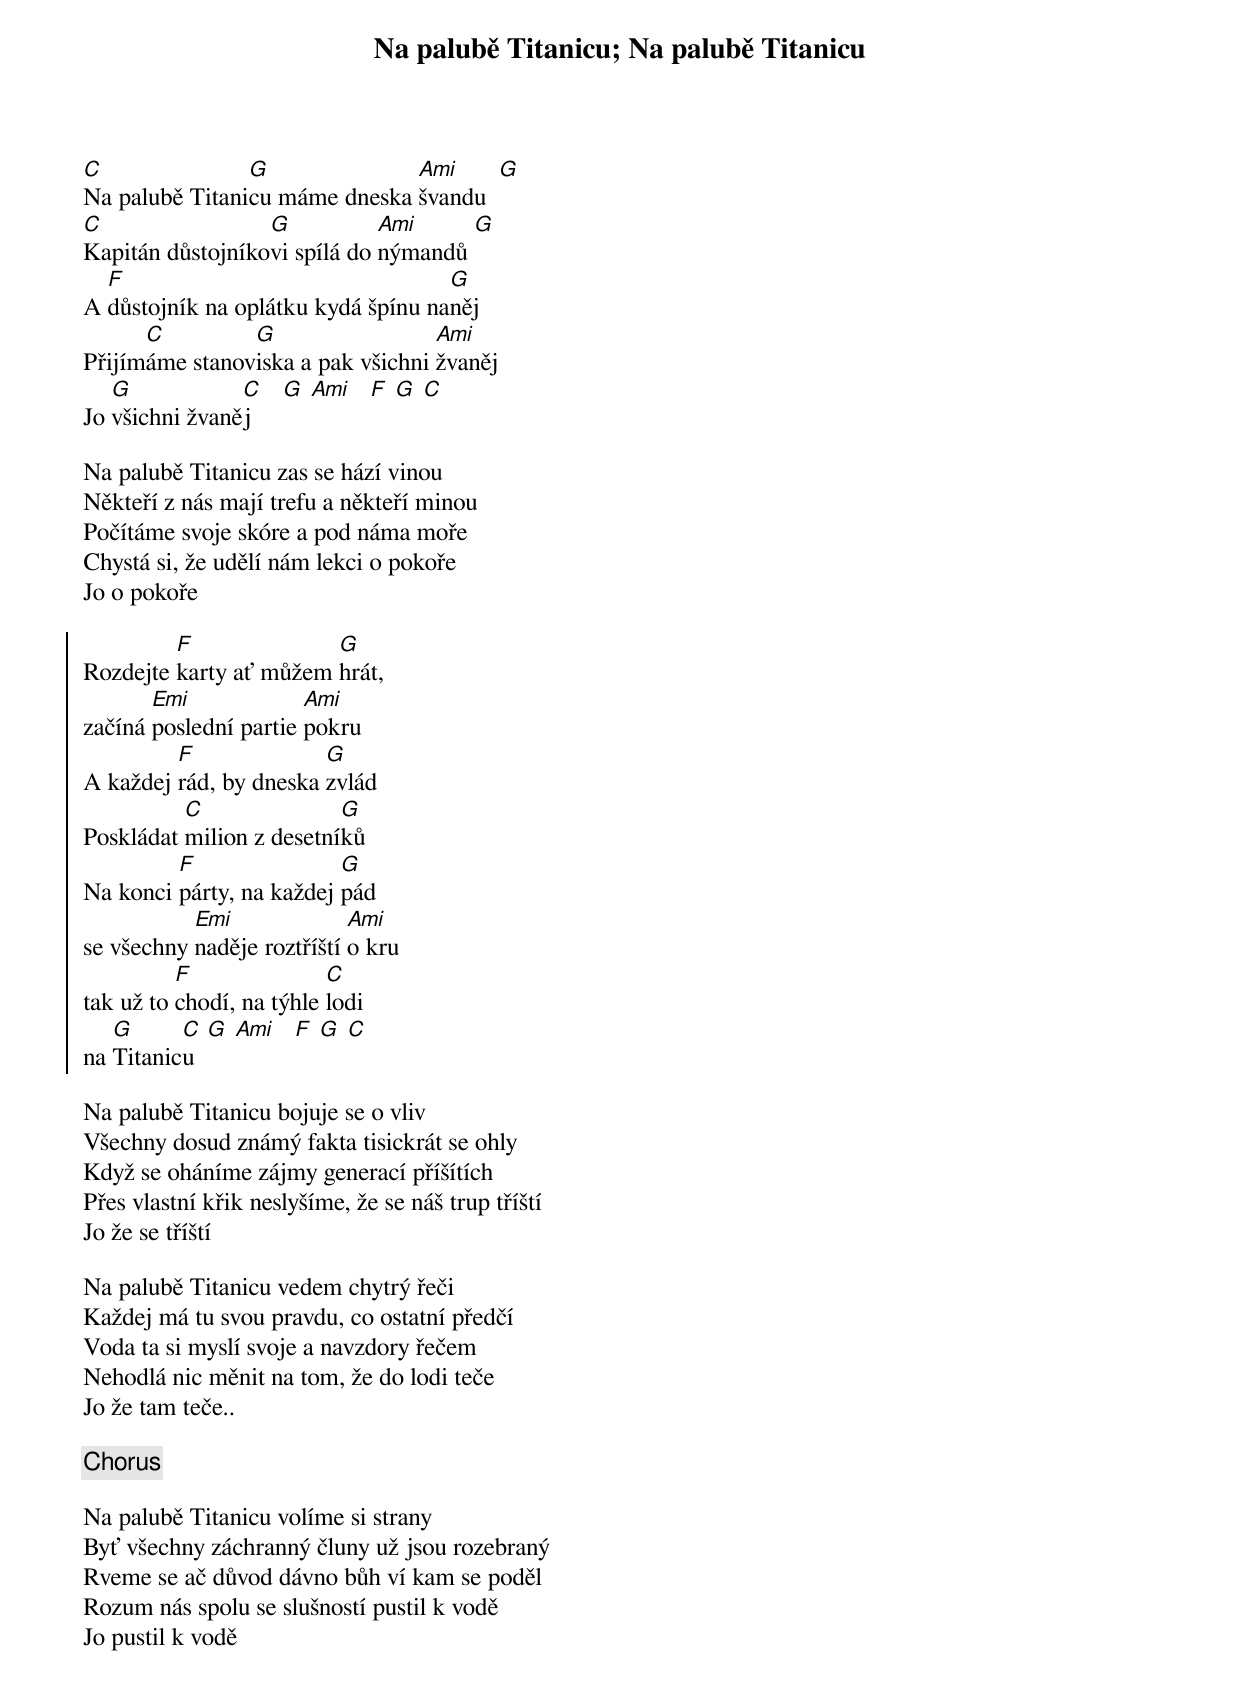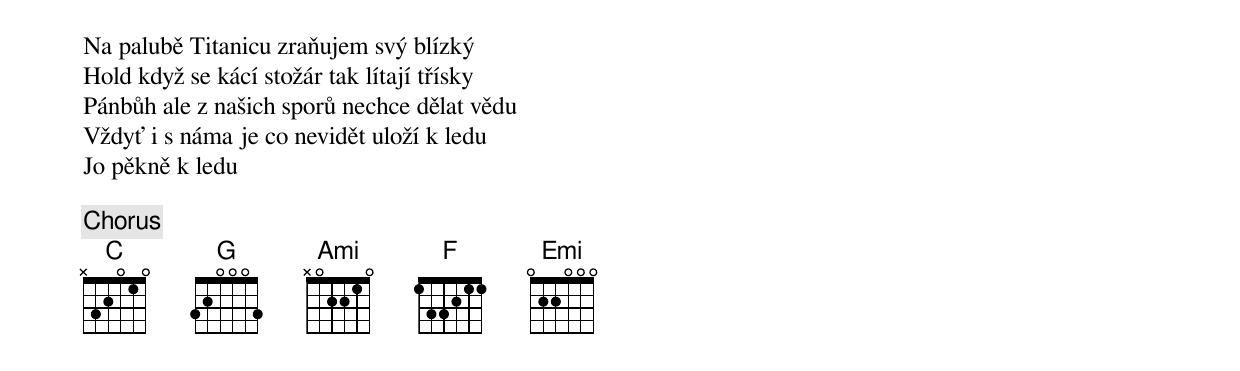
{title: Na palubě Titanicu}
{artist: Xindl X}
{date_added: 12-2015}
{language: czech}
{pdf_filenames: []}
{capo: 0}
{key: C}
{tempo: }
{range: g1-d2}
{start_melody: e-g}

{title: Na palubě Titanicu}

{start_of_verse}
[C]Na palubě Titani[G]cu máme dneska [Ami]švandu  [G]
[C]Kapitán důstojníko[G]vi spílá do [Ami]nýmandů [G]
A [F]důstojník na oplátku kydá špínu na[G]něj
Přijím[C]áme stanov[G]iska a pak všichni [Ami]žvaněj
Jo [G]všichni žvaně[C]j     [G] [Ami]   [F] [G] [C]
{end_of_verse}

{start_of_verse}
Na palubě Titanicu zas se hází vinou
Někteří z nás mají trefu a někteří minou
Počítáme svoje skóre a pod náma moře
Chystá si, že udělí nám lekci o pokoře
Jo o pokoře
{end_of_verse}

{start_of_chorus}
Rozdejte [F]karty ať můžem [G]hrát,
začíná [Emi]poslední partie [Ami]pokru
A každej [F]rád, by dneska [G]zvlád
Poskládat [C]milion z desetní[G]ků
Na konci [F]párty, na každej [G]pád
se všechny [Emi]naděje roztříští [Ami]o kru
tak už to [F]chodí, na týhle [C]lodi
na [G]Titanic[C]u  [G] [Ami]   [F] [G] [C]
{end_of_chorus}

{start_of_verse}
Na palubě Titanicu bojuje se o vliv
Všechny dosud známý fakta tisickrát se ohly
Když se oháníme zájmy generací příšítích
Přes vlastní křik neslyšíme, že se náš trup tříští
Jo že se tříští
{end_of_verse}

{start_of_verse}
Na palubě Titanicu vedem chytrý řeči
Každej má tu svou pravdu, co ostatní předčí
Voda ta si myslí svoje a navzdory řečem
Nehodlá nic měnit na tom, že do lodi teče
Jo že tam teče..
{end_of_verse}

{chorus}

{start_of_verse}
Na palubě Titanicu volíme si strany
Byť všechny záchranný čluny už jsou rozebraný
Rveme se ač důvod dávno bůh ví kam se poděl
Rozum nás spolu se slušností pustil k vodě
Jo pustil k vodě
{end_of_verse}

{start_of_verse}
Na palubě Titanicu zraňujem svý blízký
Hold když se kácí stožár tak lítají třísky
Pánbůh ale z našich sporů nechce dělat vědu
Vždyť i s náma je co nevidět uloží k ledu
Jo pěkně k ledu
{end_of_verse}

{chorus}
